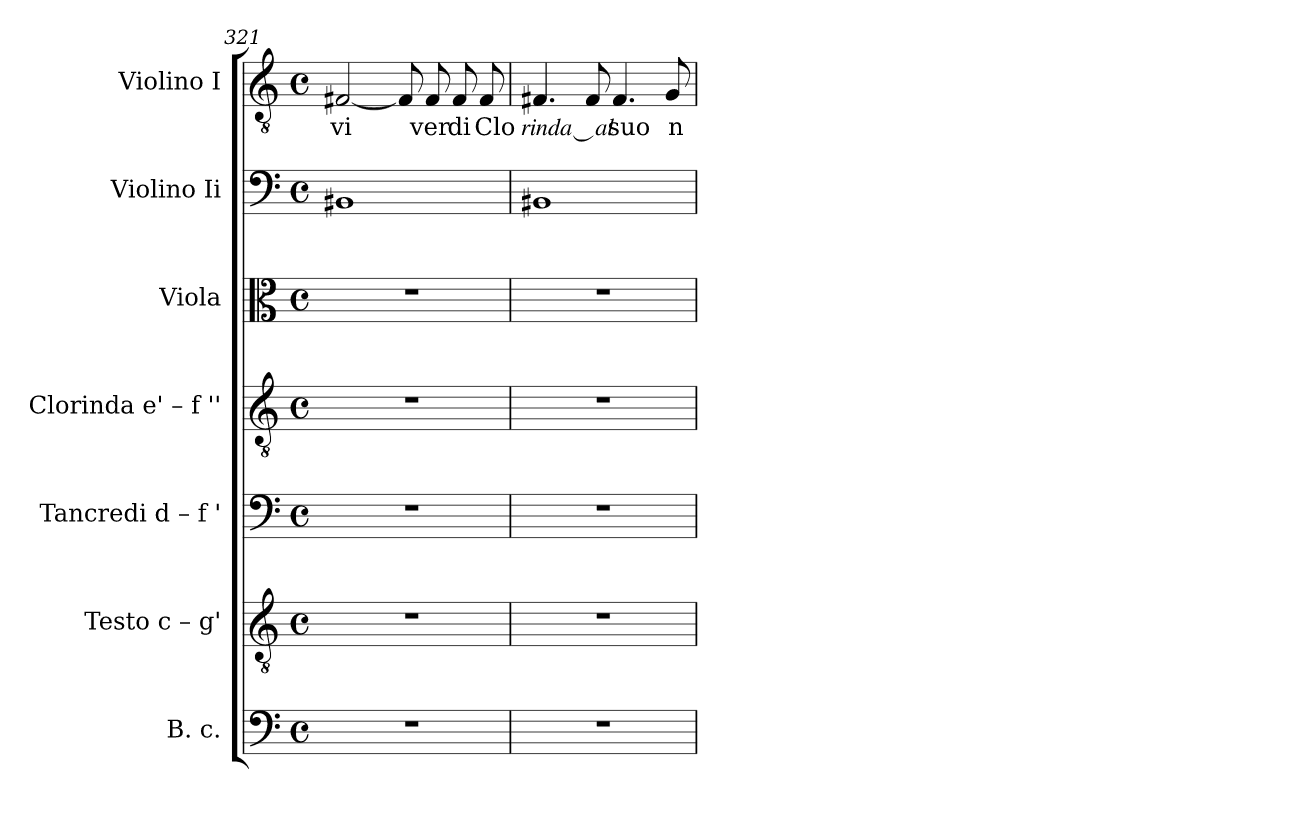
**kern	**kern	**kern	**kern	**kern	**kern	**kern	**text
*part7	*part6	*part5	*part4	*part3	*part2	*part1	*part1
*staff7	*staff6	*staff5	*staff4	*staff3	*staff2	*staff1	*staff1
*I"B. c.	*I"Testo  c – g'	*I"Tancredi  d – f '	*I"Clorinda  e' – f ''	*I"Viola	*I"Violino Ii	*I"Violino I	*
*clefF4	*clefGv2	*clefF4	*clefGv2	*clefC3	*clefF4	*clefGv2	*
*k[]	*k[]	*k[]	*k[]	*k[]	*k[]	*k[]	*
*C:	*C:	*C:	*C:	*C:	*C:	*C:	*
*M4/4	*M4/4	*M4/4	*M4/4	*M4/4	*M4/4	*M4/4	*
*met(c)	*met(c)	*met(c)	*met(c)	*met(c)	*met(c)	*met(c)	*
=321	=321	=321	=321	=321	=321	=321	=321
!	!	!	!	!	!	!	!LO:LY:b:cj
1r	1r	1r	1r	1r	1BB#<	[<2F#X/	vi
!	!	!	!	!	!	!	!LO:LY:b:cj
.	.	.	.	.	.	8F#/]	.
!	!	!	!	!	!	!	!LO:LY:b:cj
.	.	.	.	.	.	8F#/	ver
!	!	!	!	!	!	!	!LO:LY:b:cj
.	.	.	.	.	.	8F#/	di
!	!	!	!	!	!	!	!LO:LY:b:cj
.	.	.	.	.	.	8F#/	Clo
=322	=322	=322	=322	=322	=322	=322	=322
!	!	!	!	!	!	!	!LO:LY:b:cj
1r	1r	1r	1r	1r	1BB#<	4.F#X/	rinda‿al
!	!	!	!	!	!	!	!LO:LY:b:cj
.	.	.	.	.	.	8F#/	.
!	!	!	!	!	!	!	!LO:LY:b:cj
.	.	.	.	.	.	4.F#/	suo
!	!	!	!	!	!	!	!LO:LY:b:cj
.	.	.	.	.	.	8G/	n
=	=	=	=	=	=	=	=
*-	*-	*-	*-	*-	*-	*-	*-
